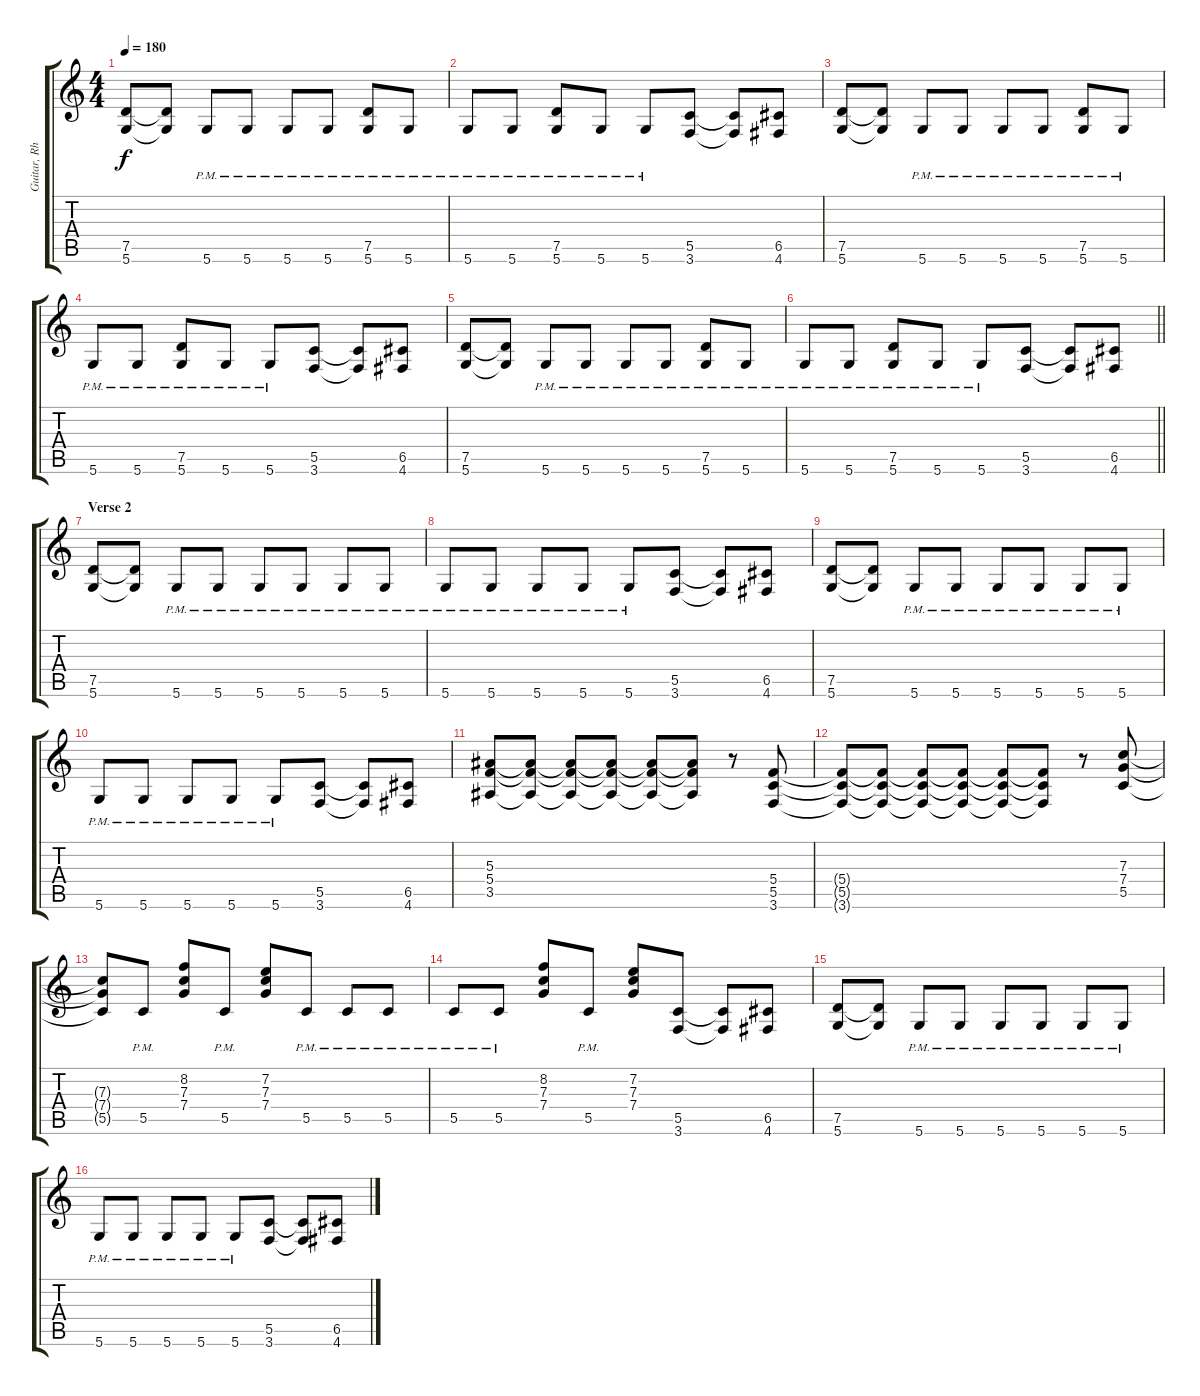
\track ("Guitar, Rhythm 1" "Guitar, Rh") {instrument overdrivenguitar}
\staff {score tabs}
\tuning (D4 A3 F3 C3 G2 D2) {hide}
\ts (4 4)
\tempo 180
\clef g2
\ks c
(7.5 5.6).8{dy f} (7.5{t} 5.6{t}).8 5.6{pm}.8 5.6{pm}.8 5.6{pm}.8 5.6{pm}.8 (7.5{pm} 5.6{pm}).8 5.6{pm}.8 |
5.6{pm}.8 5.6{pm}.8 (7.5{pm} 5.6{pm}).8 5.6{pm}.8 5.6{pm}.8 (5.5 3.6).8 (5.5{t} 3.6{t}).8 (6.5 4.6).8 |
(7.5 5.6).8 (7.5{t} 5.6{t}).8 5.6{pm}.8 5.6{pm}.8 5.6{pm}.8 5.6{pm}.8 (7.5{pm} 5.6{pm}).8 5.6{pm}.8 |
5.6{pm}.8 5.6{pm}.8 (7.5{pm} 5.6{pm}).8 5.6{pm}.8 5.6{pm}.8 (5.5 3.6).8 (5.5{t} 3.6{t}).8 (6.5 4.6).8 |
(7.5 5.6).8 (7.5{t} 5.6{t}).8 5.6{pm}.8 5.6{pm}.8 5.6{pm}.8 5.6{pm}.8 (7.5{pm} 5.6{pm}).8 5.6{pm}.8 |
\barLineRight lightlight
5.6{pm}.8 5.6{pm}.8 (7.5{pm} 5.6{pm}).8 5.6{pm}.8 5.6{pm}.8 (5.5 3.6).8 (5.5{t} 3.6{t}).8 (6.5 4.6).8 |
\section ("" "Verse 2")
(7.5 5.6).8 (7.5{t} 5.6{t}).8 5.6{pm}.8 5.6{pm}.8 5.6{pm}.8 5.6{pm}.8 5.6{pm}.8 5.6{pm}.8 |
5.6{pm}.8 5.6{pm}.8 5.6{pm}.8 5.6{pm}.8 5.6{pm}.8 (5.5 3.6).8 (5.5{t} 3.6{t}).8 (6.5 4.6).8 |
(7.5 5.6).8 (7.5{t} 5.6{t}).8 5.6{pm}.8 5.6{pm}.8 5.6{pm}.8 5.6{pm}.8 5.6{pm}.8 5.6{pm}.8 |
5.6{pm}.8 5.6{pm}.8 5.6{pm}.8 5.6{pm}.8 5.6{pm}.8 (5.5 3.6).8 (5.5{t} 3.6{t}).8 (6.5 4.6).8 |
(5.3 5.4 3.5).8 (5.3{t} 5.4{t} 3.5{t}).8 (5.3{t} 5.4{t} 3.5{t}).8 (5.3{t} 5.4{t} 3.5{t}).8 (5.3{t} 5.4{t} 3.5{t}).8 (5.3{t} 5.4{t} 3.5{t}).8 r.8 (5.4 5.5 3.6).8 |
(5.4{t} 5.5{t} 3.6{t}).8 (5.4{t} 5.5{t} 3.6{t}).8 (5.4{t} 5.5{t} 3.6{t}).8 (5.4{t} 5.5{t} 3.6{t}).8 (5.4{t} 5.5{t} 3.6{t}).8 (5.4{t} 5.5{t} 3.6{t}).8 r.8 (7.3 7.4 5.5).8 |
(7.3{t} 7.4{t} 5.5{t}).8 5.5{pm}.8 (8.2 7.3 7.4).8 5.5{pm}.8 (7.2 7.3 7.4).8 5.5{pm}.8 5.5{pm}.8 5.5{pm}.8 |
5.5{pm}.8 5.5{pm}.8 (8.2 7.3 7.4).8 5.5{pm}.8 (7.2 7.3 7.4).8 (5.5 3.6).8 (5.5{t} 3.6{t}).8 (6.5 4.6).8 |
(7.5 5.6).8 (7.5{t} 5.6{t}).8 5.6{pm}.8 5.6{pm}.8 5.6{pm}.8 5.6{pm}.8 5.6{pm}.8 5.6{pm}.8 |
5.6{pm}.8 5.6{pm}.8 5.6{pm}.8 5.6{pm}.8 5.6{pm}.8 (5.5 3.6).8 (5.5{t} 3.6{t}).8 (6.5 4.6).8
